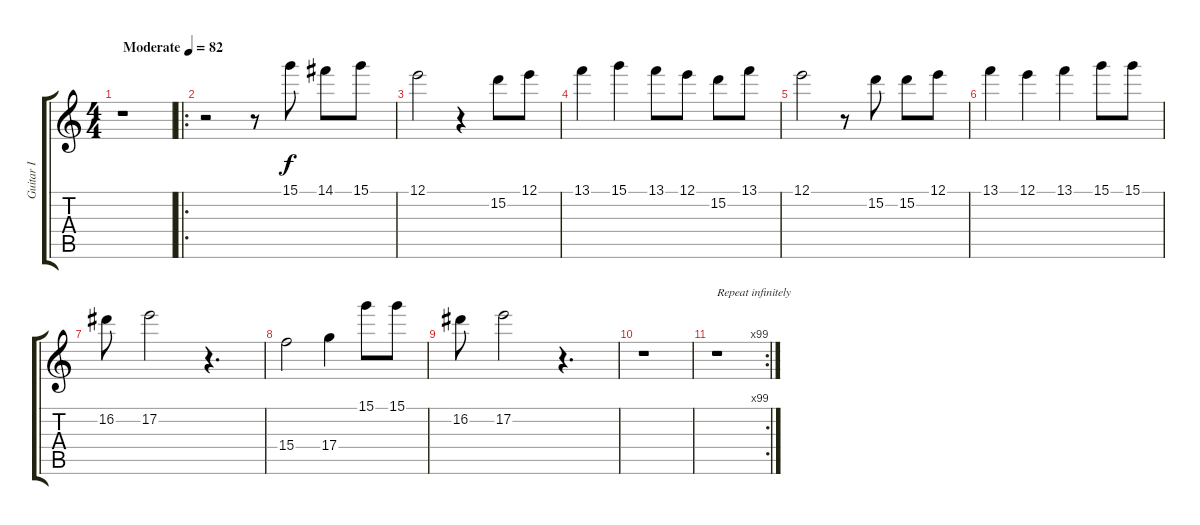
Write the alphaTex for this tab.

\track ("Guitar I" "Guitar I") {instrument acousticguitarsteel}
\staff {score tabs}
\tuning (E4 B3 G3 D3 A2 E2) {hide}
\ts (4 4)
\tempo (82 "Moderate")
\clef g2
\ks c
r.1{dy f instrument acousticguitarsteel} |
\ro
r.2 r.8 15.1.8 14.1.8 15.1.8 |
12.1.2 r.4 15.2.8 12.1.8 |
13.1.4 15.1.4 13.1.8 12.1.8 15.2.8 13.1.8 |
12.1.2 r.8 15.2.8 15.2.8 12.1.8 |
13.1.4 12.1.4 13.1.4 15.1.8 15.1.8 |
16.2.8 17.2.2 r.4{d} |
15.4.2 17.4.4 15.1.8 15.1.8 |
16.2.8 17.2.2 r.4{d} |
r.1 |
\rc 99
r.1{txt "Repeat infinitely"}
